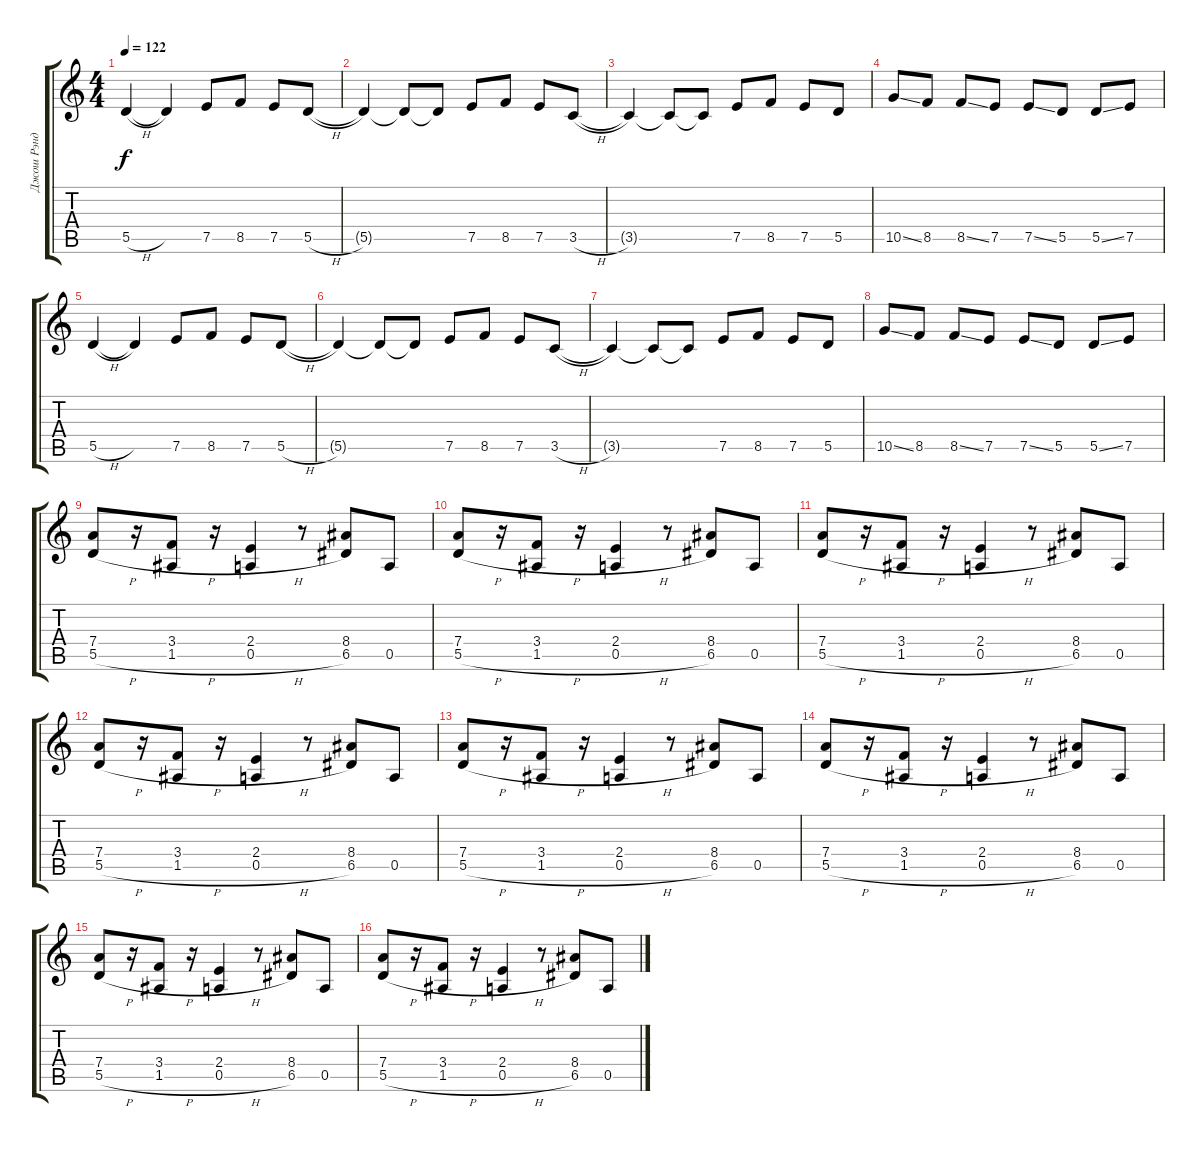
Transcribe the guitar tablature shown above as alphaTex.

\track ("Джош Рэнд" "Джош Рэнд") {instrument distortionguitar}
\staff {score tabs}
\tuning (E4 B3 G3 D3 A2 E2) {hide}
\ts (4 4)
\tempo 122
\clef g2
\ks c
5.5{h}.4{dy f} 5.5{t}.4 7.5.8 8.5.8 7.5.8 5.5{h}.8 |
5.5{t}.4 5.5{t}.8 5.5{t}.8 7.5.8 8.5.8 7.5.8 3.5{h}.8 |
3.5{t}.4 3.5{t}.8 3.5{t}.8 7.5.8 8.5.8 7.5.8 5.5.8 |
10.5{ss}.8 8.5.8 8.5{ss}.8 7.5.8 7.5{ss}.8 5.5.8 5.5{ss}.8 7.5.8 |
5.5{h}.4 5.5{t}.4 7.5.8 8.5.8 7.5.8 5.5{h}.8 |
5.5{t}.4 5.5{t}.8 5.5{t}.8 7.5.8 8.5.8 7.5.8 3.5{h}.8 |
3.5{t}.4 3.5{t}.8 3.5{t}.8 7.5.8 8.5.8 7.5.8 5.5.8 |
10.5{ss}.8 8.5.8 8.5{ss}.8 7.5.8 7.5{ss}.8 5.5.8 5.5{ss}.8 7.5.8 |
(7.4 5.5{h}).8 r.16 (3.4 1.5{h}).8 r.16 (2.4 0.5{h}).4 r.8 (8.4 6.5).8 0.5.8 |
(7.4 5.5{h}).8 r.16 (3.4 1.5{h}).8 r.16 (2.4 0.5{h}).4 r.8 (8.4 6.5).8 0.5.8 |
(7.4 5.5{h}).8 r.16 (3.4 1.5{h}).8 r.16 (2.4 0.5{h}).4 r.8 (8.4 6.5).8 0.5.8 |
(7.4 5.5{h}).8 r.16 (3.4 1.5{h}).8 r.16 (2.4 0.5{h}).4 r.8 (8.4 6.5).8 0.5.8 |
(7.4 5.5{h}).8 r.16 (3.4 1.5{h}).8 r.16 (2.4 0.5{h}).4 r.8 (8.4 6.5).8 0.5.8 |
(7.4 5.5{h}).8 r.16 (3.4 1.5{h}).8 r.16 (2.4 0.5{h}).4 r.8 (8.4 6.5).8 0.5.8 |
(7.4 5.5{h}).8 r.16 (3.4 1.5{h}).8 r.16 (2.4 0.5{h}).4 r.8 (8.4 6.5).8 0.5.8 |
(7.4 5.5{h}).8 r.16 (3.4 1.5{h}).8 r.16 (2.4 0.5{h}).4 r.8 (8.4 6.5).8 0.5.8
